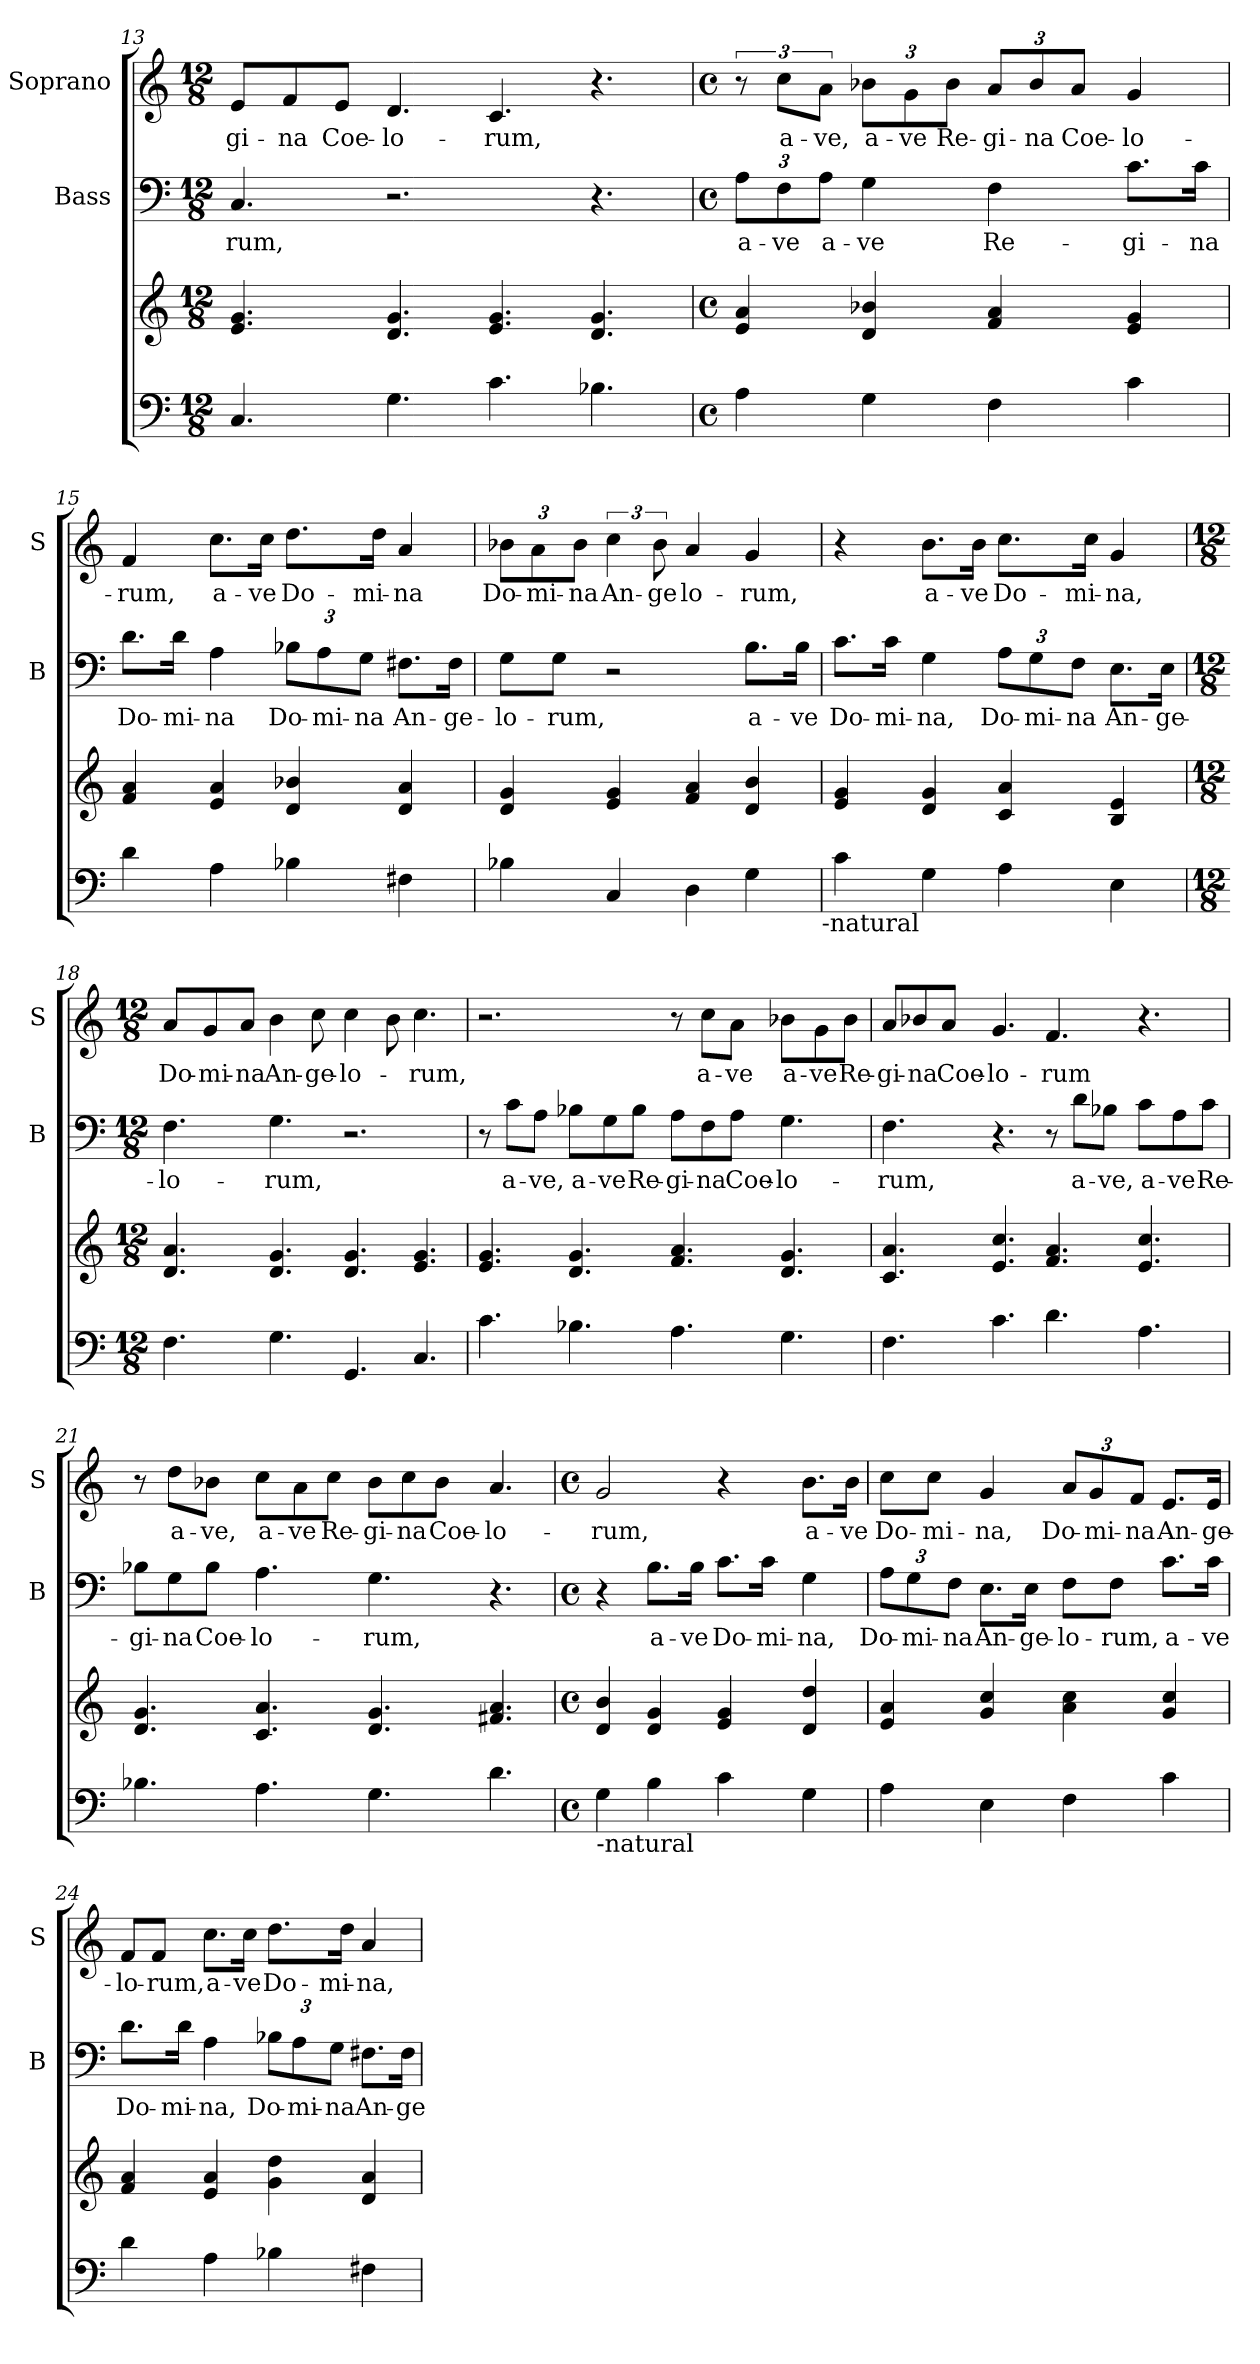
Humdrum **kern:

**kern	**kern	**kern	**text	**kern	**text
*part3	*part3	*part2	*part2	*part1	*part1
*staff4	*staff3	*staff2	*staff2	*staff1	*staff1
*	*	*I"Bass	*	*I"Soprano	*
*	*	*I'B	*	*I'S	*
*clefF4	*clefG2	*clefF4	*	*clefG2	*
*k[]	*k[]	*k[]	*	*k[]	*
*C:	*C:	*C:	*	*C:	*
*M12/8	*M12/8	*M12/8	*	*M12/8	*
=13	=13	=13	=13	=13	=13
4.C/	4.e/ 4.g/	4.C/	-rum,	8e/L	-gi-
.	.	.	.	8f/	-na
.	.	.	.	8e/J	Coe-
4.G\	4.d/ 4.g/	2.r	.	4.d/	-lo-
4.c\	4.e/ 4.g/	.	.	4.c/	-rum,
4.B-X\	4.d/ 4.g/	4.r	.	4.r	.
=14	=14	=14	=14	=14	=14
*M4/4	*M4/4	*M4/4	*	*M4/4	*
*met(c)	*met(c)	*met(c)	*	*met(c)	*
4A\	4e/ 4a/	12A\L	a-	12r	.
.	.	12F\	-ve	12cc\L	a-
.	.	12A\J	a-	12a\J	-ve,
4G\	4d/ 4b-X/	4G\	-ve	12b-X\L	a-
.	.	.	.	12g\	-ve
.	.	.	.	12b-\J	Re-
4F\	4f/ 4a/	4F\	Re-	12a/L	-gi-
.	.	.	.	12b-/	-na
.	.	.	.	12a/J	Coe-
4c\	4e/ 4g/	8.c\L	-gi-	4g/	-lo-
.	.	16c\Jk	-na	.	.
!!LO:PB:g=z
=15	=15	=15	=15	=15	=15
4d\	4f/ 4a/	8.d\L	Do-	4f/	-rum,
.	.	16d\Jk	-mi-	.	.
4A\	4e/ 4a/	4A\	-na	8.cc\L	a-
.	.	.	.	16cc\Jk	-ve
4B-X\	4d/ 4b-X/	12B-X\L	Do-	8.dd\L	Do-
.	.	12A\	-mi-	.	.
.	.	12G\J	-na	.	.
.	.	.	.	16dd\Jk	-mi-
4F#X\	4d/ 4a/	8.F#X\L	An-	4a/	-na
.	.	16F#\Jk	-ge-	.	.
=16	=16	=16	=16	=16	=16
4B-X\	4d/ 4g/	8G\L	-lo-	12b-X\L	Do-
.	.	.	.	12a\	-mi-
.	.	8G\J	-rum,	.	.
.	.	.	.	12b-\J	-na
4C/	4e/ 4g/	2r	.	6cc\	An-
.	.	.	.	12b-\	-ge
4D\	4f/ 4a/	.	.	4a/	lo-
4G\	4d/ 4b/	8.B\L	a-	4g/	-rum,
.	.	16B\Jk	-ve	.	.
!LO:TX:b:t=-natural	!	!	!	!	!
=17	=17	=17	=17	=17	=17
4c\	4e/ 4g/	8.c\L	Do-	4r	.
.	.	16c\Jk	-mi-	.	.
4G\	4d/ 4g/	4G\	-na,	8.b\L	a-
.	.	.	.	16b\Jk	-ve
4A\	4c/ 4a/	12A\L	Do-	8.cc\L	Do-
.	.	12G\	-mi-	.	.
.	.	12F\J	-na	.	.
.	.	.	.	16cc\Jk	-mi-
4E\	4B/ 4e/	8.E\L	An-	4g/	-na,
.	.	16E\Jk	-ge-	.	.
!!LO:LB:g=z
=18	=18	=18	=18	=18	=18
*M12/8	*M12/8	*M12/8	*	*M12/8	*
4.F\	4.d/ 4.a/	4.F\	-lo-	8a/L	Do-
.	.	.	.	8g/	-mi-
.	.	.	.	8a/J	-na
4.G\	4.d/ 4.g/	4.G\	-rum,	4b\	An-
.	.	.	.	8cc\	-ge-
4.GG/	4.d/ 4.g/	2.r	.	4cc\	-lo-
.	.	.	.	8b\	.
4.C/	4.e/ 4.g/	.	.	4.cc\	-rum,
=19	=19	=19	=19	=19	=19
4.c\	4.e/ 4.g/	8r	.	2.r	.
.	.	8c\L	a-	.	.
.	.	8A\J	-ve,	.	.
4.B-X\	4.d/ 4.g/	8B-X\L	a-	.	.
.	.	8G\	-ve	.	.
.	.	8B-\J	Re-	.	.
4.A\	4.f/ 4.a/	8A\L	-gi-	8r	.
.	.	8F\	-na	8cc\L	a-
.	.	8A\J	Coe-	8a\J	-ve
4.G\	4.d/ 4.g/	4.G\	-lo-	8b-X\L	a-
.	.	.	.	8g\	-ve
.	.	.	.	8b-\J	Re-
=20	=20	=20	=20	=20	=20
4.F\	4.c/ 4.a/	4.F\	-rum,	8a/L	-gi-
.	.	.	.	8b-X/	-na
.	.	.	.	8a/J	Coe-
4.c\	4.e/ 4.cc/	4.r	.	4.g/	-lo-
4.d\	4.f/ 4.a/	8r	.	4.f/	-rum
.	.	8d\L	a-	.	.
.	.	8B-X\J	-ve,	.	.
4.A\	4.e/ 4.cc/	8c\L	a-	4.r	.
.	.	8A\	-ve	.	.
.	.	8c\J	Re-	.	.
!!LO:LB:g=z
=21	=21	=21	=21	=21	=21
4.B-X\	4.d/ 4.g/	8B-X\L	-gi-	8r	.
.	.	8G\	-na	8dd\L	a-
.	.	8B-\J	Coe-	8b-X\J	-ve,
4.A\	4.c/ 4.a/	4.A\	-lo-	8cc\L	a-
.	.	.	.	8a\	-ve
.	.	.	.	8cc\J	Re-
4.G\	4.d/ 4.g/	4.G\	-rum,	8b-\L	-gi-
.	.	.	.	8cc\	-na
.	.	.	.	8b-\J	Coe-
4.d\	4.f#X/ 4.a/	4.r	.	4.a/	-lo-
=22	=22	=22	=22	=22	=22
*M4/4	*M4/4	*M4/4	*	*M4/4	*
*met(c)	*met(c)	*met(c)	*	*met(c)	*
!LO:TX:b:t=-natural	!	!	!	!	!
4G\	4d/ 4b/	4r	.	2g/	-rum,
4B\	4d/ 4g/	8.B\L	a-	.	.
.	.	16B\Jk	-ve	.	.
4c\	4e/ 4g/	8.c\L	Do-	4r	.
.	.	16c\Jk	-mi-	.	.
4G\	4d/ 4dd/	4G\	-na,	8.b\L	a-
.	.	.	.	16b\Jk	-ve
=23	=23	=23	=23	=23	=23
4A\	4e/ 4a/	12A\L	Do-	8cc\L	Do-
.	.	12G\	-mi-	.	.
.	.	.	.	8cc\J	-mi-
.	.	12F\J	-na	.	.
4E\	4g/ 4cc/	8.E\L	An-	4g/	-na,
.	.	16E\Jk	-ge-	.	.
4F\	4a\ 4cc\	8F\L	-lo-	12a/L	Do-
.	.	.	.	12g/	-mi-
.	.	8F\J	-rum,	.	.
.	.	.	.	12f/J	-na
4c\	4g/ 4cc/	8.c\L	a-	8.e/L	An-
.	.	16c\Jk	-ve	16e/Jk	-ge-
!!LO:LB:g=z
=24	=24	=24	=24	=24	=24
4d\	4f/ 4a/	8.d\L	Do-	8f/L	-lo-
.	.	.	.	8f/J	-rum,
.	.	16d\Jk	-mi-	.	.
4A\	4e/ 4a/	4A\	-na,	8.cc\L	a-
.	.	.	.	16cc\Jk	-ve
4B-X\	4g\ 4dd\	12B-X\L	Do-	8.dd\L	Do-
.	.	12A\	-mi-	.	.
.	.	12G\J	-na	.	.
.	.	.	.	16dd\Jk	-mi-
4F#X\	4d/ 4a/	8.F#X\L	An-	4a/	-na,
.	.	16F#\Jk	-ge-	.	.
=	=	=	=	=	=
*-	*-	*-	*-	*-	*-
